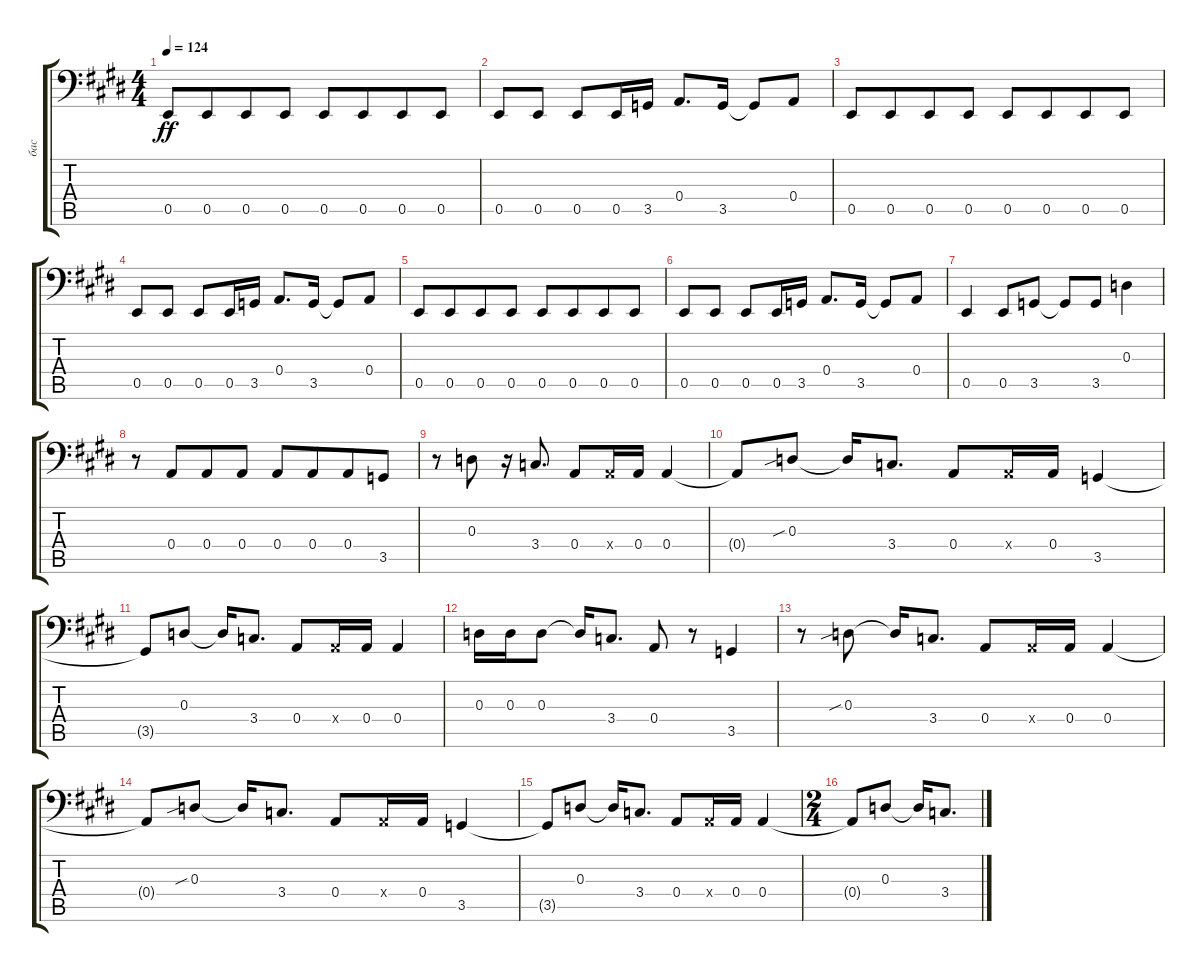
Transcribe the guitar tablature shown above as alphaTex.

\track ("бас" "бас") {instrument electricbassfinger}
\staff {score tabs}
\tuning (C3 G2 D2 A1 E1 B0) {hide}
\ts (4 4)
\tempo 124
\clef f4
\ks e
0.5.8{dy ff} 0.5.8{beam merge} 0.5.8 0.5.8 0.5.8 0.5.8{beam merge} 0.5.8 0.5.8 |
0.5.8 0.5.8 0.5.8 0.5.16 3.5.16 0.4.8{d} 3.5.16 3.5{t}.8 0.4.8 |
0.5.8 0.5.8{beam merge} 0.5.8 0.5.8 0.5.8 0.5.8{beam merge} 0.5.8 0.5.8 |
0.5.8 0.5.8 0.5.8 0.5.16 3.5.16 0.4.8{d} 3.5.16 3.5{t}.8 0.4.8 |
0.5.8 0.5.8{beam merge} 0.5.8 0.5.8 0.5.8 0.5.8{beam merge} 0.5.8 0.5.8 |
0.5.8 0.5.8 0.5.8 0.5.16 3.5.16 0.4.8{d} 3.5.16 3.5{t}.8 0.4.8 |
0.5.4 0.5.8 3.5.8 3.5{t}.8 3.5.8 0.3.4 |
r.8 0.4.8{beam merge} 0.4.8 0.4.8 0.4.8 0.4.8{beam merge} 0.4.8 3.5.8 |
r.8 0.3.8 r.16 3.4.8{d} 0.4.8 0.4{x}.16 0.4.16 0.4.4 |
0.4{t}.8 0.3{sib}.8 0.3{t}.16 3.4.8{d} 0.4.8 0.4{x}.16 0.4.16 3.5.4 |
3.5{t}.8 0.3.8 0.3{t}.16 3.4.8{d} 0.4.8 0.4{x}.16 0.4.16 0.4.4 |
0.3.16 0.3.16 0.3.8 0.3{t}.16 3.4.8{d} 0.4.8 r.8 3.5.4 |
r.8 0.3{sib}.8 0.3{t}.16 3.4.8{d} 0.4.8 0.4{x}.16 0.4.16 0.4.4 |
0.4{t}.8 0.3{sib}.8 0.3{t}.16 3.4.8{d} 0.4.8 0.4{x}.16 0.4.16 3.5.4 |
3.5{t}.8 0.3.8 0.3{t}.16 3.4.8{d} 0.4.8 0.4{x}.16 0.4.16 0.4.4 |
\ts (2 4)
0.4{t}.8 0.3.8 0.3{t}.16 3.4.8{d}
